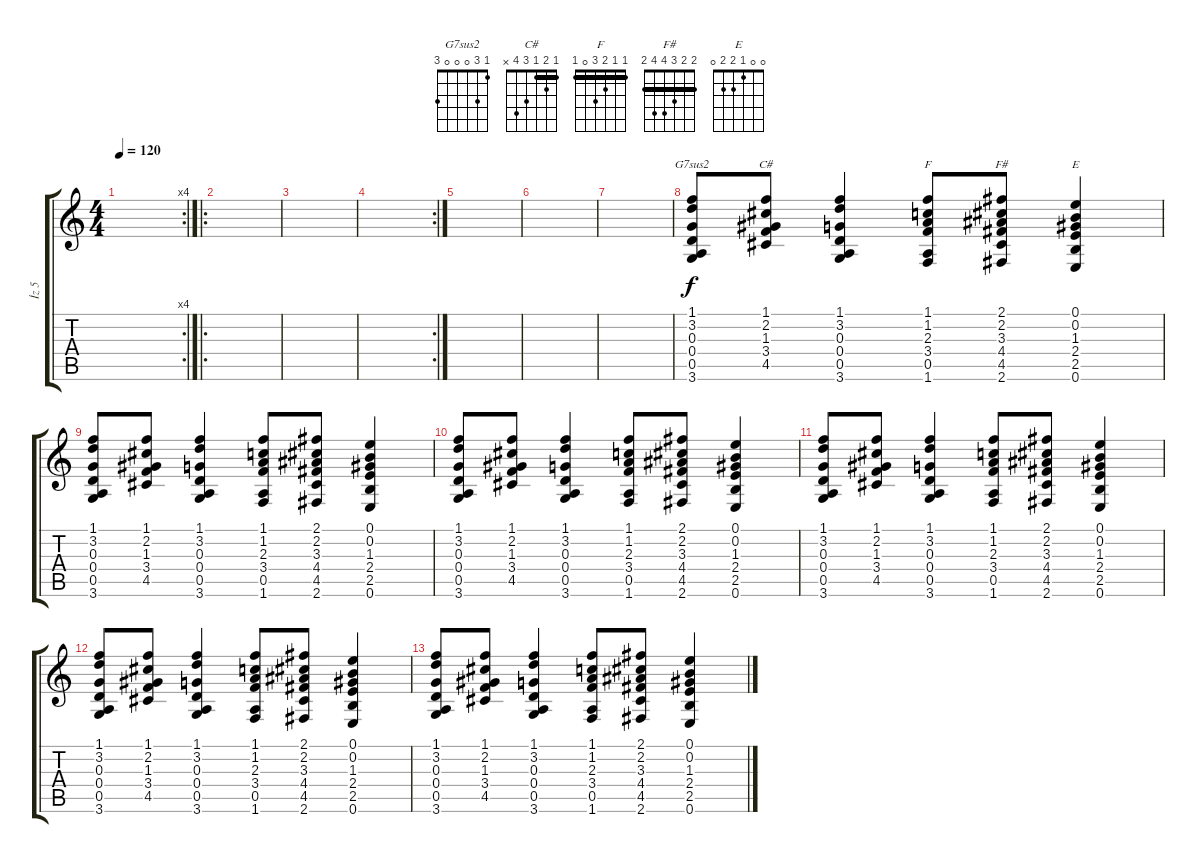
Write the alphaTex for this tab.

\track ("İz 5" "İz 5") {instrument overdrivenguitar}
\staff {score tabs}
\tuning (E4 B3 G3 D3 A2 E2) {hide}
\chord ("G7sus2" 1 3 0 0 0 3)
\chord ("C#" 1 2 1 3 4 x) {barre 1}
\chord ("F" 1 1 2 3 0 1) {barre 1}
\chord ("F#" 2 2 3 4 4 2) {barre 2}
\chord ("E" 0 0 1 2 2 0)
\rc 4
\ts (4 4)
\tempo 120
\clef g2
\ks c
|
\ro
|
|
\rc 2
|
|
|
|
(1.1 3.2 0.3 0.4 0.5 3.6).8{ch "G7sus2"} (1.1 2.2 1.3 3.4 4.5).8{ch "C#"} (1.1 3.2 0.3 0.4 0.5 3.6).4 (1.1 1.2 2.3 3.4 0.5 1.6).8{ch "F"} (2.1 2.2 3.3 4.4 4.5 2.6).8{ch "F#"} (0.1 0.2 1.3 2.4 2.5 0.6).4{ch "E"} |
(1.1 3.2 0.3 0.4 0.5 3.6).8 (1.1 2.2 1.3 3.4 4.5).8 (1.1 3.2 0.3 0.4 0.5 3.6).4 (1.1 1.2 2.3 3.4 0.5 1.6).8 (2.1 2.2 3.3 4.4 4.5 2.6).8 (0.1 0.2 1.3 2.4 2.5 0.6).4 |
(1.1 3.2 0.3 0.4 0.5 3.6).8 (1.1 2.2 1.3 3.4 4.5).8 (1.1 3.2 0.3 0.4 0.5 3.6).4 (1.1 1.2 2.3 3.4 0.5 1.6).8 (2.1 2.2 3.3 4.4 4.5 2.6).8 (0.1 0.2 1.3 2.4 2.5 0.6).4 |
(1.1 3.2 0.3 0.4 0.5 3.6).8 (1.1 2.2 1.3 3.4 4.5).8 (1.1 3.2 0.3 0.4 0.5 3.6).4 (1.1 1.2 2.3 3.4 0.5 1.6).8 (2.1 2.2 3.3 4.4 4.5 2.6).8 (0.1 0.2 1.3 2.4 2.5 0.6).4 |
(1.1 3.2 0.3 0.4 0.5 3.6).8 (1.1 2.2 1.3 3.4 4.5).8 (1.1 3.2 0.3 0.4 0.5 3.6).4 (1.1 1.2 2.3 3.4 0.5 1.6).8 (2.1 2.2 3.3 4.4 4.5 2.6).8 (0.1 0.2 1.3 2.4 2.5 0.6).4 |
(1.1 3.2 0.3 0.4 0.5 3.6).8 (1.1 2.2 1.3 3.4 4.5).8 (1.1 3.2 0.3 0.4 0.5 3.6).4 (1.1 1.2 2.3 3.4 0.5 1.6).8 (2.1 2.2 3.3 4.4 4.5 2.6).8 (0.1 0.2 1.3 2.4 2.5 0.6).4
